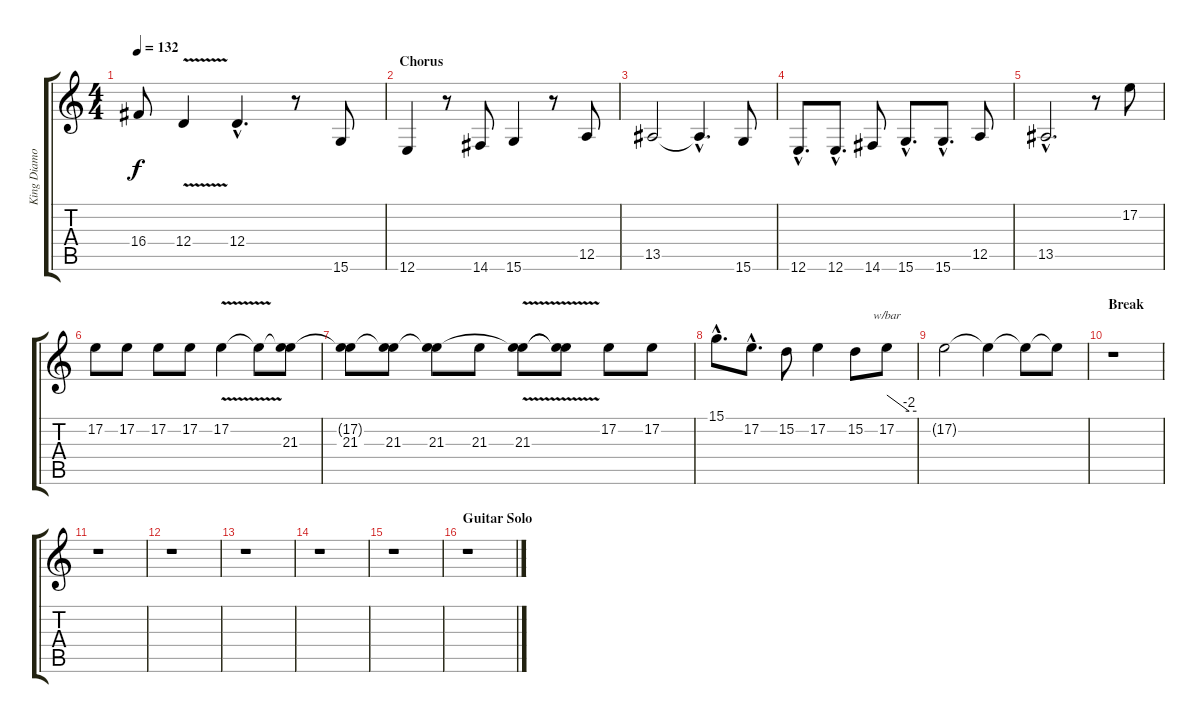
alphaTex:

\track ("King Diamond" "King Diamo") {instrument drawbarorgan}
\staff {score tabs}
\tuning (E4 B3 G3 D3 A2 E2) {hide}
\ts (4 4)
\tempo 132
\clef g2
\ks c
16.4{t}.8{dy f} 12.4{v}.4 12.4{hac}.4{d} r.8 15.6.8 |
\section ("" "Chorus")
12.6.4 r.8 14.6.8 15.6.4 r.8 12.5.8 |
13.5.2 13.5{hac t}.4{d} 15.6.8 |
12.6{hac}.8{d} 12.6{hac}.8{d} 14.6.8 15.6{hac}.8{d} 15.6{hac}.8{d} 12.5.8 |
13.5{hac}.2{d} r.8 17.2.8 |
17.2.8 17.2.8 17.2.8 17.2.8 17.2{v}.4 17.2{t}.8 (17.2{t} 21.3).8 |
(17.2{t} 21.3).8 (17.2{t} 21.3).8 (17.2{t} 21.3).8 21.3.8 (17.2{t} 21.3{v}).8 (17.2{t} 21.3{t}).8 17.2.8 17.2.8 |
15.1{hac}.8{d} 17.2{hac}.8{d} 15.2.8 17.2.4 15.2.8 17.2.8{tbe (custom default 0 0 45 -8 60 -8)} |
17.2{t}.2 17.2{t}.4 17.2{t}.8 17.2{t}.8 |
\section ("" "Break")
r.1 |
r.1 |
r.1 |
r.1 |
r.1 |
r.1 |
\section ("" "Guitar Solo")
r.1
